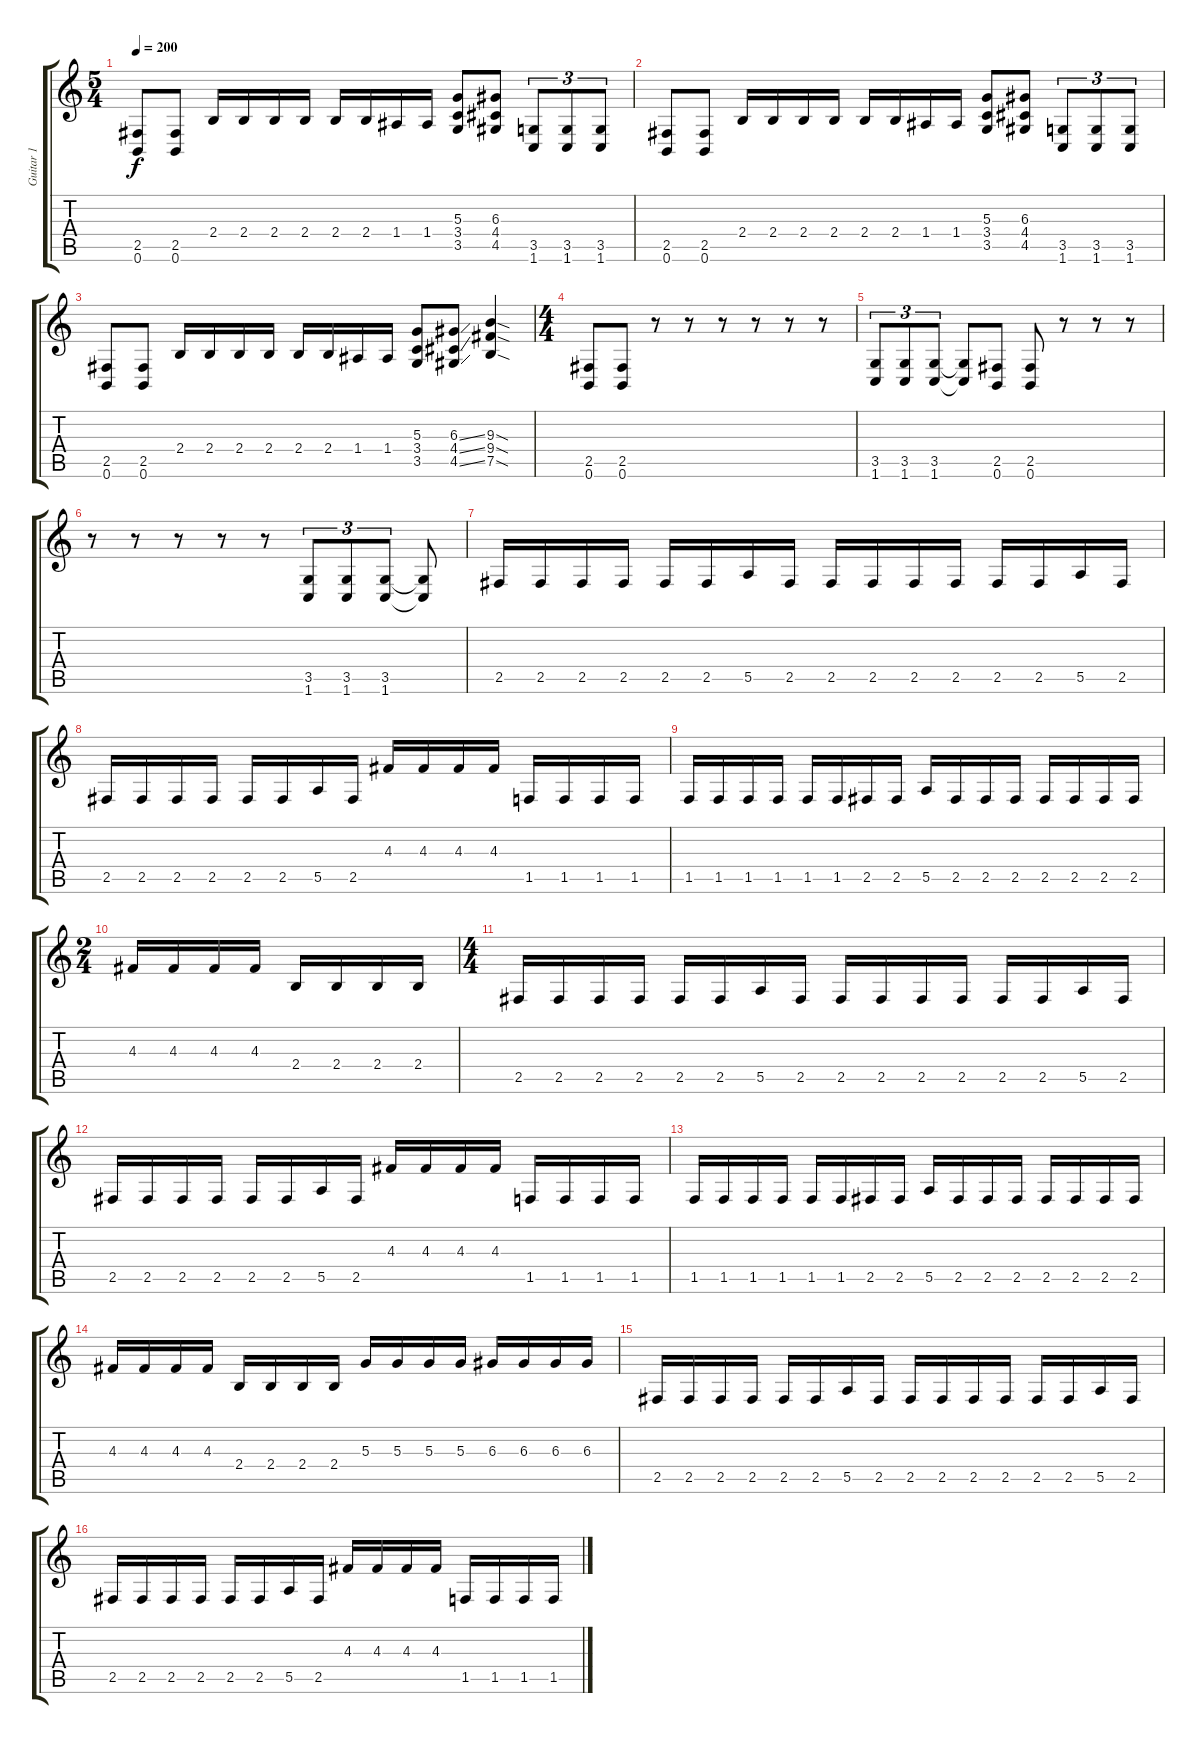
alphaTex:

\track ("Guitar 1" "Guitar 1") {instrument distortionguitar}
\staff {score tabs}
\tuning (B3 Gb3 D3 A2 E2 B1) {hide}
\ts (5 4)
\tempo 200
\clef g2
\ks c
(2.5 0.6).8{dy f} (2.5 0.6).8 2.4.16 2.4.16 2.4.16 2.4.16 2.4.16 2.4.16 1.4.16 1.4.16 (5.3 3.4 3.5).8 (6.3 4.4 4.5).8 (3.5 1.6).8{tu (3 2)} (3.5 1.6).8{tu (3 2)} (3.5 1.6).8{tu (3 2)} |
(2.5 0.6).8 (2.5 0.6).8 2.4.16 2.4.16 2.4.16 2.4.16 2.4.16 2.4.16 1.4.16 1.4.16 (5.3 3.4 3.5).8 (6.3 4.4 4.5).8 (3.5 1.6).8{tu (3 2)} (3.5 1.6).8{tu (3 2)} (3.5 1.6).8{tu (3 2)} |
(2.5 0.6).8 (2.5 0.6).8 2.4.16 2.4.16 2.4.16 2.4.16 2.4.16 2.4.16 1.4.16 1.4.16 (5.3 3.4 3.5).8 (6.3{ss} 4.4{ss} 4.5{ss}).8 (9.3{sod} 9.4{sod} 7.5{sod}).4 |
\ts (4 4)
(2.5 0.6).8 (2.5 0.6).8 r.8 r.8 r.8 r.8 r.8 r.8 |
(3.5 1.6).8{tu (3 2)} (3.5 1.6).8{tu (3 2)} (3.5 1.6).8{tu (3 2)} (3.5{t} 1.6{t}).8 (2.5 0.6).8 (2.5 0.6).8 r.8 r.8 r.8 |
r.8 r.8 r.8 r.8 r.8 (3.5 1.6).8{tu (3 2)} (3.5 1.6).8{tu (3 2)} (3.5 1.6).8{tu (3 2)} (3.5{t} 1.6{t}).8 |
2.5.16 2.5.16 2.5.16 2.5.16 2.5.16 2.5.16 5.5.16 2.5.16 2.5.16 2.5.16 2.5.16 2.5.16 2.5.16 2.5.16 5.5.16 2.5.16 |
2.5.16 2.5.16 2.5.16 2.5.16 2.5.16 2.5.16 5.5.16 2.5.16 4.3.16 4.3.16 4.3.16 4.3.16 1.5.16 1.5.16 1.5.16 1.5.16 |
1.5.16 1.5.16 1.5.16 1.5.16 1.5.16 1.5.16 2.5.16 2.5.16 5.5.16 2.5.16 2.5.16 2.5.16 2.5.16 2.5.16 2.5.16 2.5.16 |
\ts (2 4)
4.3.16 4.3.16 4.3.16 4.3.16 2.4.16 2.4.16 2.4.16 2.4.16 |
\ts (4 4)
2.5.16 2.5.16 2.5.16 2.5.16 2.5.16 2.5.16 5.5.16 2.5.16 2.5.16 2.5.16 2.5.16 2.5.16 2.5.16 2.5.16 5.5.16 2.5.16 |
2.5.16 2.5.16 2.5.16 2.5.16 2.5.16 2.5.16 5.5.16 2.5.16 4.3.16 4.3.16 4.3.16 4.3.16 1.5.16 1.5.16 1.5.16 1.5.16 |
1.5.16 1.5.16 1.5.16 1.5.16 1.5.16 1.5.16 2.5.16 2.5.16 5.5.16 2.5.16 2.5.16 2.5.16 2.5.16 2.5.16 2.5.16 2.5.16 |
4.3.16 4.3.16 4.3.16 4.3.16 2.4.16 2.4.16 2.4.16 2.4.16 5.3.16 5.3.16 5.3.16 5.3.16 6.3.16 6.3.16 6.3.16 6.3.16 |
2.5.16 2.5.16 2.5.16 2.5.16 2.5.16 2.5.16 5.5.16 2.5.16 2.5.16 2.5.16 2.5.16 2.5.16 2.5.16 2.5.16 5.5.16 2.5.16 |
2.5.16 2.5.16 2.5.16 2.5.16 2.5.16 2.5.16 5.5.16 2.5.16 4.3.16 4.3.16 4.3.16 4.3.16 1.5.16 1.5.16 1.5.16 1.5.16
